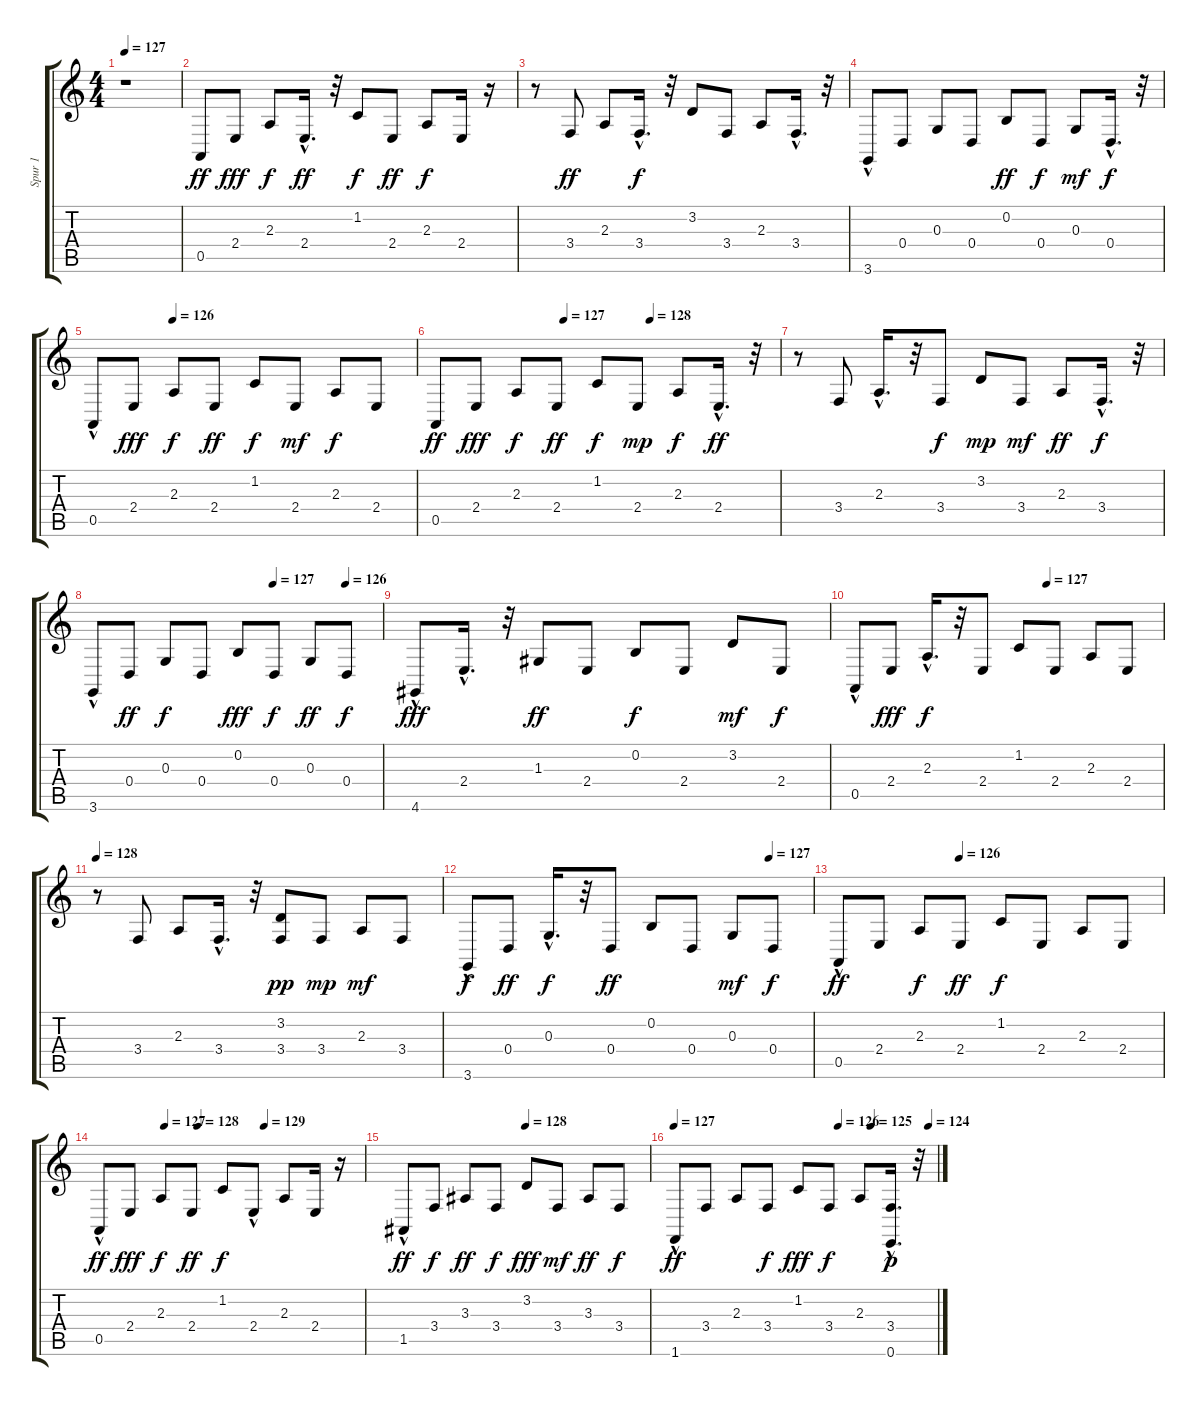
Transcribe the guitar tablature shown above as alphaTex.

\track ("Spur 1" "Spur 1") {instrument brightacousticpiano}
\staff {score tabs}
\tuning (E4 B3 G3 D3 A2 E2) {hide}
\ts (4 4)
\tempo 127
\clef g2
\ks c
r.1{dy ff instrument brightacousticpiano} |
0.5.8 2.4.8{dy fff} 2.3.8{dy f} 2.4{hac}.16{d dy ff} r.32 1.2.8{dy f} 2.4.8{dy ff} 2.3.8{dy f} 2.4.16 r.16 |
r.8 3.4.8{dy ff} 2.3.8 3.4{hac}.16{d dy f} r.32 3.2.8 3.4.8 2.3.8 3.4{hac}.16{d} r.32 |
3.6{hac}.8 0.4.8 0.3.8 0.4.8 0.2.8{dy ff} 0.4.8{dy f} 0.3.8{dy mf} 0.4{hac}.16{d dy f} r.32 |
\tempo (126 0.25)
0.5{hac}.8 2.4.8{dy fff} 2.3.8{dy f} 2.4.8{dy ff} 1.2.8{dy f} 2.4.8{dy mf} 2.3.8{dy f} 2.4.8 |
\tempo (127 0.375)
\tempo (128 0.625)
0.5.8{dy ff} 2.4.8{dy fff} 2.3.8{dy f} 2.4.8{dy ff} 1.2.8{dy f} 2.4.8{dy mp} 2.3.8{dy f} 2.4{hac}.16{d dy ff} r.32 |
r.8 3.4.8 2.3{hac}.16{d} r.32 3.4.8{dy f} 3.2.8{dy mp} 3.4.8{dy mf} 2.3.8{dy ff} 3.4{hac}.16{d dy f} r.32 |
\tempo (127 0.625)
\tempo (126 0.875)
3.6{hac}.8 0.4.8{dy ff} 0.3.8{dy f} 0.4.8 0.2.8{dy fff} 0.4.8{dy f} 0.3.8{dy ff} 0.4.8{dy f} |
4.6{hac}.8{dy fff} 2.4{hac}.16{d} r.32 1.3.8{dy ff} 2.4.8 0.2.8{dy f} 2.4.8 3.2.8{dy mf} 2.4.8{dy f} |
\tempo (127 0.625)
0.5{hac}.8 2.4.8{dy fff} 2.3{hac}.16{d dy f} r.32 2.4.8 1.2.8 2.4.8 2.3.8 2.4.8 |
\tempo 128
r.8 3.4.8 2.3.8 3.4{hac}.16{d} r.32 (3.2 3.4).8{dy pp} 3.4.8{dy mp} 2.3.8{dy mf} 3.4.8 |
\tempo (127 0.875)
3.6{hac}.8{dy f} 0.4.8{dy ff} 0.3{hac}.16{d dy f} r.32 0.4.8{dy ff} 0.2.8 0.4.8 0.3.8{dy mf} 0.4.8{dy f} |
\tempo (126 0.375)
0.5{hac}.8{dy ff} 2.4.8 2.3.8{dy f} 2.4.8{dy ff} 1.2.8{dy f} 2.4.8 2.3.8 2.4.8 |
\tempo (127 0.25)
\tempo (128 0.375)
\tempo (129 0.625)
0.5{hac}.8{dy ff} 2.4.8{dy fff} 2.3.8{dy f} 2.4.8{dy ff} 1.2.8{dy f} 2.4{hac}.8 2.3.8 2.4.16 r.16 |
\tempo (128 0.5)
1.5{hac}.8{dy ff} 3.4.8{dy f} 3.3.8{dy ff} 3.4.8{dy f} 3.2.8{dy fff} 3.4.8{dy mf} 3.3.8{dy ff} 3.4.8{dy f} |
\tempo 127
\tempo (126 0.625)
\tempo (125 0.75)
\tempo (124 0.96875)
1.6{hac}.8{dy ff} 3.4.8 2.3.8 3.4.8{dy f} 1.2.8{dy fff} 3.4.8{dy f} 2.3.8 (3.4{hac} 0.6).16{d dy p} r.32
